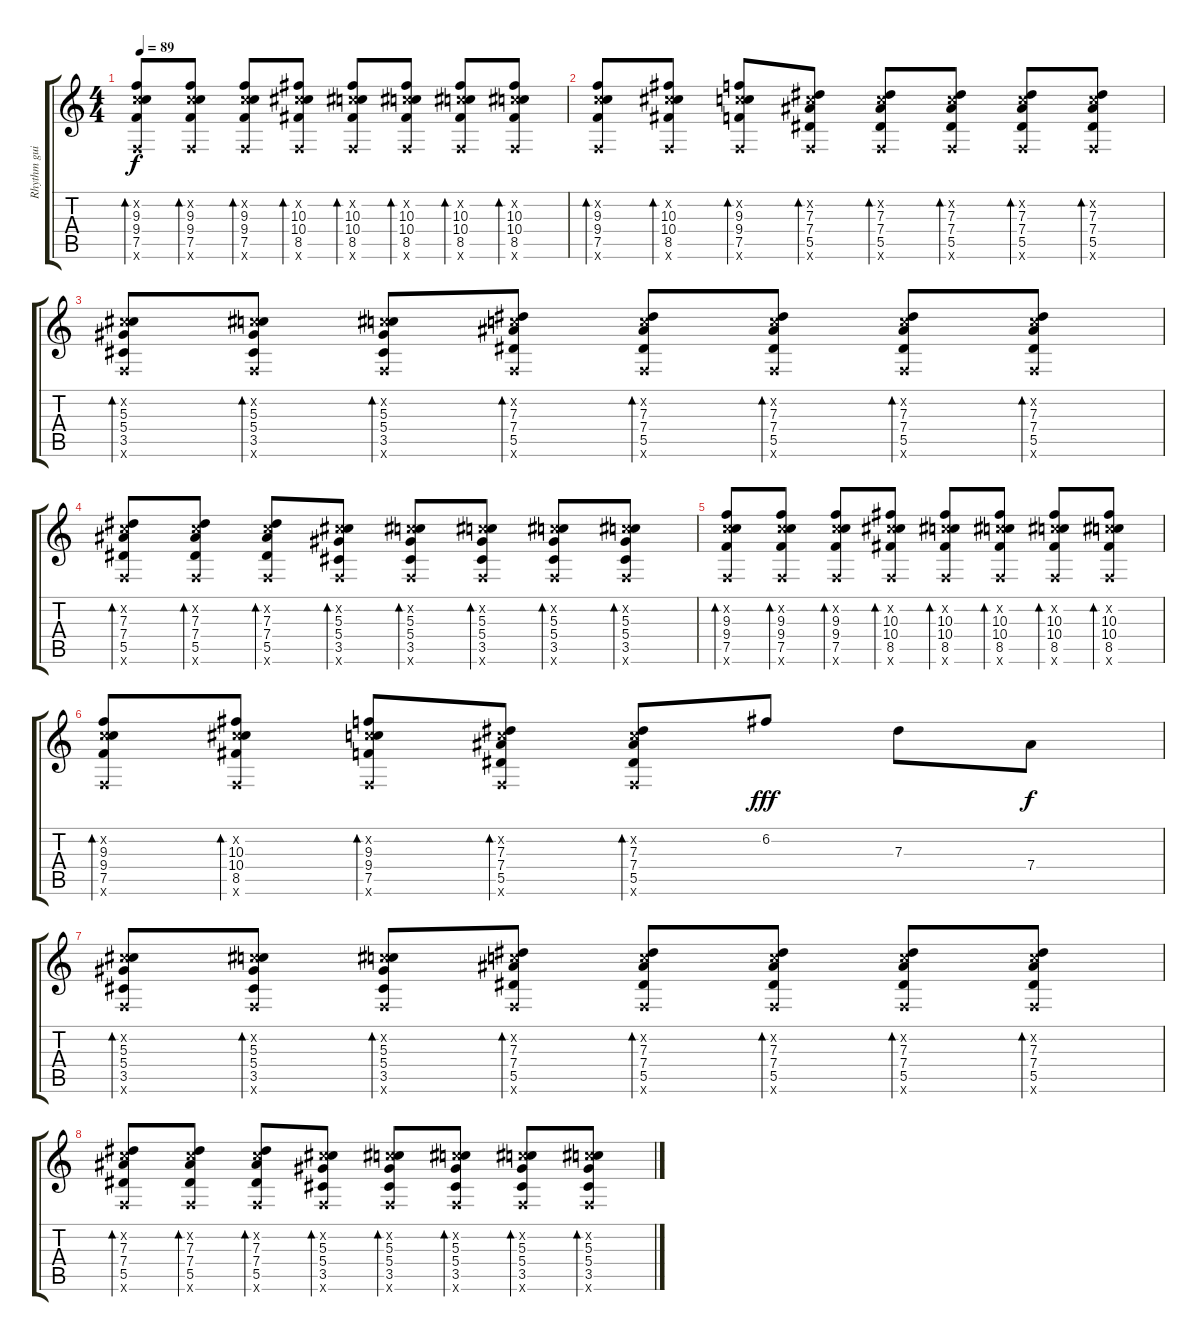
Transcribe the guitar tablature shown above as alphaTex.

\track ("Rhythm guitar" "Rhythm gui") {instrument overdrivenguitar}
\staff {score tabs}
\tuning (F4 C4 Ab3 Eb3 Bb2 F2) {hide}
\ts (4 4)
\tempo 89
\clef g2
\ks c
(0.2{x} 9.3 9.4 7.5 0.6{x}).8{bd 30 dy f} (0.2{x} 9.3 9.4 7.5 0.6{x}).8{bd 30} (0.2{x} 9.3 9.4 7.5 0.6{x}).8{bd 30} (0.2{x} 10.3 10.4 8.5 0.6{x}).8{bd 30} (0.2{x} 10.3 10.4 8.5 0.6{x}).8{bd 30} (0.2{x} 10.3 10.4 8.5 0.6{x}).8{bd 30} (0.2{x} 10.3 10.4 8.5 0.6{x}).8{bd 30} (0.2{x} 10.3 10.4 8.5 0.6{x}).8{bd 30} |
(0.2{x} 9.3 9.4 7.5 0.6{x}).8{bd 30} (0.2{x} 10.3 10.4 8.5 0.6{x}).8{bd 30} (0.2{x} 9.3 9.4 7.5 0.6{x}).8{bd 30} (0.2{x} 7.3 7.4 5.5 0.6{x}).8{bd 30} (0.2{x} 7.3 7.4 5.5 0.6{x}).8{bd 30} (0.2{x} 7.3 7.4 5.5 0.6{x}).8{bd 30} (0.2{x} 7.3 7.4 5.5 0.6{x}).8{bd 30} (0.2{x} 7.3 7.4 5.5 0.6{x}).8{bd 30} |
(0.2{x} 5.3 5.4 3.5 0.6{x}).8{bd 30} (0.2{x} 5.3 5.4 3.5 0.6{x}).8{bd 30} (0.2{x} 5.3 5.4 3.5 0.6{x}).8{bd 30} (0.2{x} 7.3 7.4 5.5 0.6{x}).8{bd 30} (0.2{x} 7.3 7.4 5.5 0.6{x}).8{bd 30} (0.2{x} 7.3 7.4 5.5 0.6{x}).8{bd 30} (0.2{x} 7.3 7.4 5.5 0.6{x}).8{bd 30} (0.2{x} 7.3 7.4 5.5 0.6{x}).8{bd 30} |
(0.2{x} 7.3 7.4 5.5 0.6{x}).8{bd 30} (0.2{x} 7.3 7.4 5.5 0.6{x}).8{bd 30} (0.2{x} 7.3 7.4 5.5 0.6{x}).8{bd 30} (0.2{x} 5.3 5.4 3.5 0.6{x}).8{bd 30} (0.2{x} 5.3 5.4 3.5 0.6{x}).8{bd 30} (0.2{x} 5.3 5.4 3.5 0.6{x}).8{bd 30} (0.2{x} 5.3 5.4 3.5 0.6{x}).8{bd 30} (0.2{x} 5.3 5.4 3.5 0.6{x}).8{bd 30} |
(0.2{x} 9.3 9.4 7.5 0.6{x}).8{bd 30} (0.2{x} 9.3 9.4 7.5 0.6{x}).8{bd 30} (0.2{x} 9.3 9.4 7.5 0.6{x}).8{bd 30} (0.2{x} 10.3 10.4 8.5 0.6{x}).8{bd 30} (0.2{x} 10.3 10.4 8.5 0.6{x}).8{bd 30} (0.2{x} 10.3 10.4 8.5 0.6{x}).8{bd 30} (0.2{x} 10.3 10.4 8.5 0.6{x}).8{bd 30} (0.2{x} 10.3 10.4 8.5 0.6{x}).8{bd 30} |
(0.2{x} 9.3 9.4 7.5 0.6{x}).8{bd 30} (0.2{x} 10.3 10.4 8.5 0.6{x}).8{bd 30} (0.2{x} 9.3 9.4 7.5 0.6{x}).8{bd 30} (0.2{x} 7.3 7.4 5.5 0.6{x}).8{bd 30} (0.2{x} 7.3 7.4 5.5 0.6{x}).8{bd 30} 6.2.8{dy fff} 7.3.8 7.4.8{dy f} |
(0.2{x} 5.3 5.4 3.5 0.6{x}).8{bd 30} (0.2{x} 5.3 5.4 3.5 0.6{x}).8{bd 30} (0.2{x} 5.3 5.4 3.5 0.6{x}).8{bd 30} (0.2{x} 7.3 7.4 5.5 0.6{x}).8{bd 30} (0.2{x} 7.3 7.4 5.5 0.6{x}).8{bd 30} (0.2{x} 7.3 7.4 5.5 0.6{x}).8{bd 30} (0.2{x} 7.3 7.4 5.5 0.6{x}).8{bd 30} (0.2{x} 7.3 7.4 5.5 0.6{x}).8{bd 30} |
(0.2{x} 7.3 7.4 5.5 0.6{x}).8{bd 30} (0.2{x} 7.3 7.4 5.5 0.6{x}).8{bd 30} (0.2{x} 7.3 7.4 5.5 0.6{x}).8{bd 30} (0.2{x} 5.3 5.4 3.5 0.6{x}).8{bd 30} (0.2{x} 5.3 5.4 3.5 0.6{x}).8{bd 30} (0.2{x} 5.3 5.4 3.5 0.6{x}).8{bd 30} (0.2{x} 5.3 5.4 3.5 0.6{x}).8{bd 30} (0.2{x} 5.3 5.4 3.5 0.6{x}).8{bd 30}
